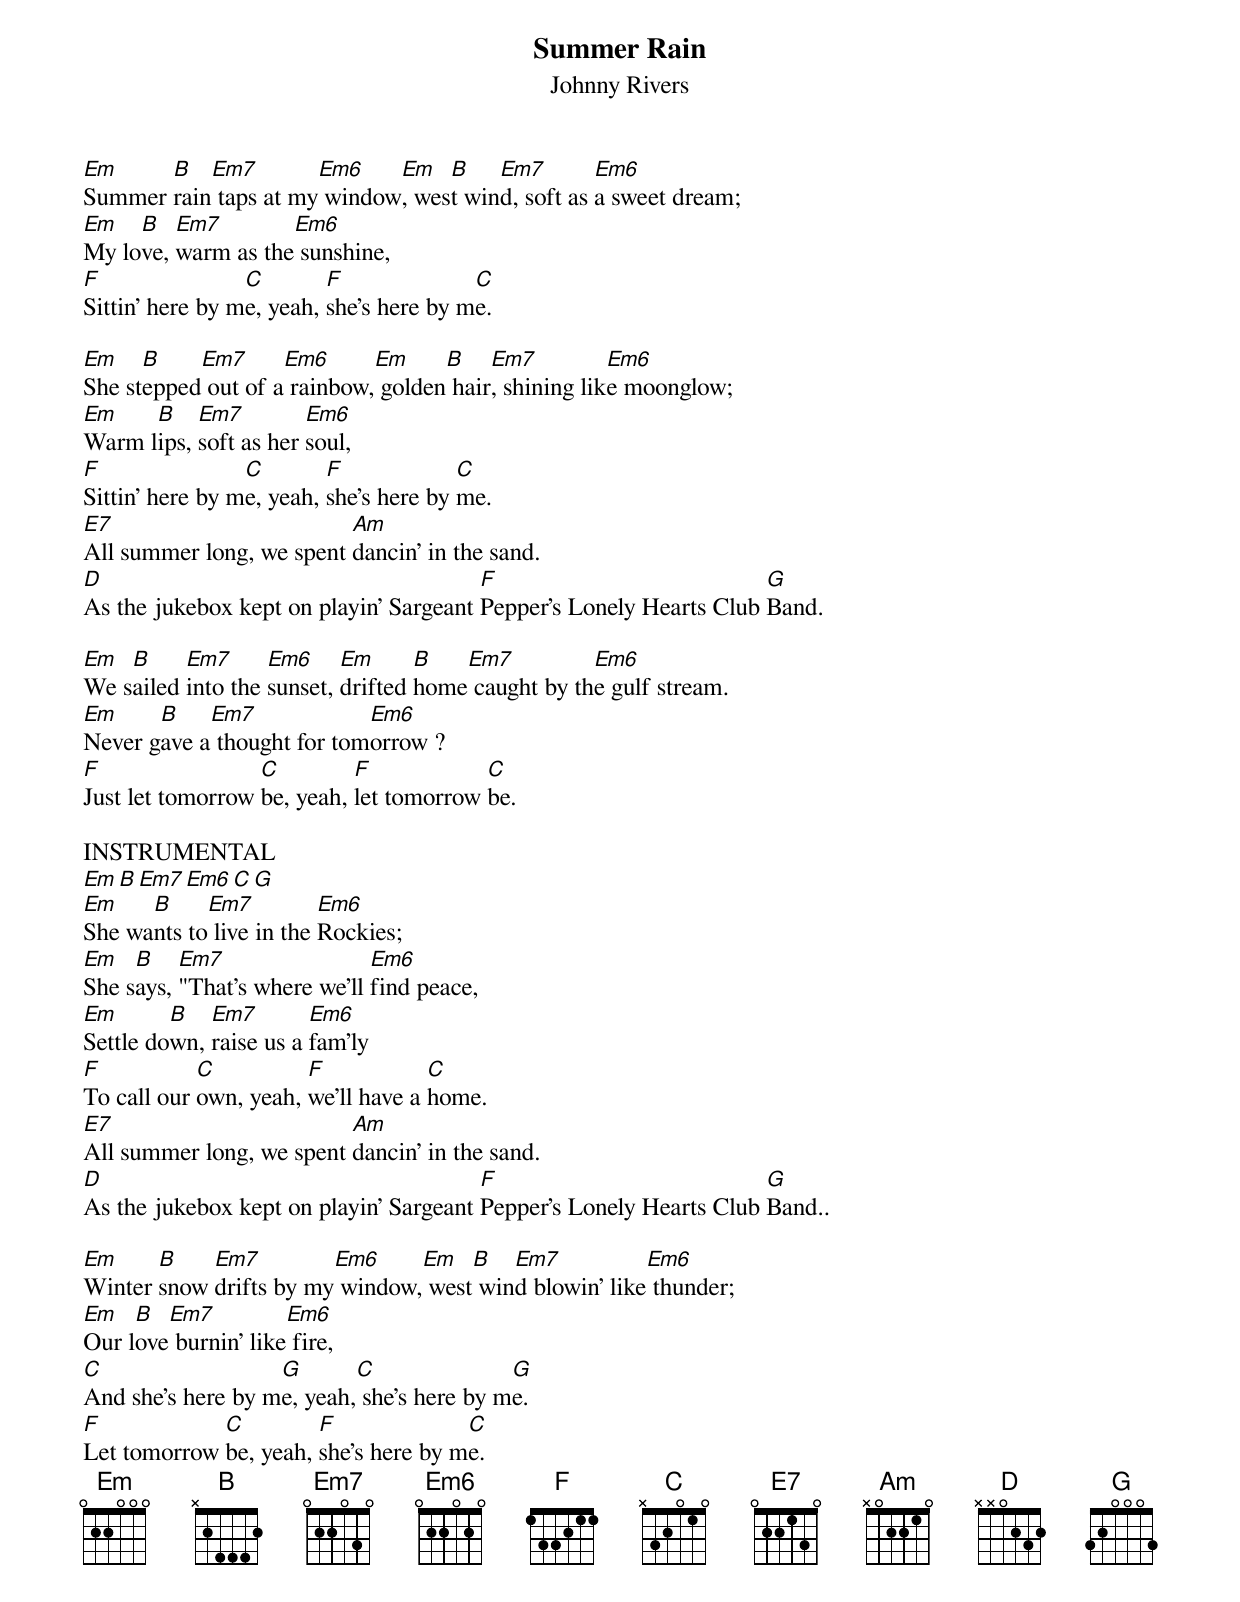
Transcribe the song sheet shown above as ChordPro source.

{t:Summer Rain}
{st:Johnny Rivers}
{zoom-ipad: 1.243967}
[Em]Summer [B]rain[Em7] taps at my[Em6] window[Em], wes[B]t win[Em7]d, soft as [Em6]a sweet dream;
[Em]My lo[B]ve, [Em7]warm as the[Em6] sunshine,
[F]Sittin' here by m[C]e, yeah, [F]she's here by m[C]e.

[Em]She st[B]epped[Em7] out of a[Em6] rainbow,[Em] golden[B] hair[Em7], shining lik[Em6]e moonglow;
[Em]Warm l[B]ips, [Em7]soft as her [Em6]soul,
[F]Sittin' here by m[C]e, yeah, [F]she's here by [C]me.
[E7]All summer long, we spent [Am]dancin' in the sand.
[D]As the jukebox kept on playin' Sargeant [F]Pepper's Lonely Hearts Club [G]Band.

[Em]We s[B]ailed [Em7]into the [Em6]sunset, [Em]drifted [B]home[Em7] caught by th[Em6]e gulf stream.
[Em]Never g[B]ave a[Em7] thought for tom[Em6]orrow ?
[F]Just let tomorrow [C]be, yeah, [F]let tomorrow [C]be.

INSTRUMENTAL
[Em][B][Em7][Em6][C][G]
[Em]She wa[B]nts to[Em7] live in the [Em6]Rockies;
[Em]She s[B]ays, [Em7]"That's where we'll [Em6]find peace,
[Em]Settle do[B]wn, [Em7]raise us a [Em6]fam'ly
[F]To call our [C]own, yeah, [F]we'll have a [C]home.
[E7]All summer long, we spent [Am]dancin' in the sand.
[D]As the jukebox kept on playin' Sargeant [F]Pepper's Lonely Hearts Club [G]Band..

[Em]Winter [B]snow [Em7]drifts by my[Em6] window,[Em] west[B] win[Em7]d blowin' like[Em6] thunder;
[Em]Our l[B]ove[Em7] burnin' like[Em6] fire,
[C]And she's here by m[G]e, yeah,[C] she's here by m[G]e.
[F]Let tomorrow [C]be, yeah, [F]she's here by m[C]e.
